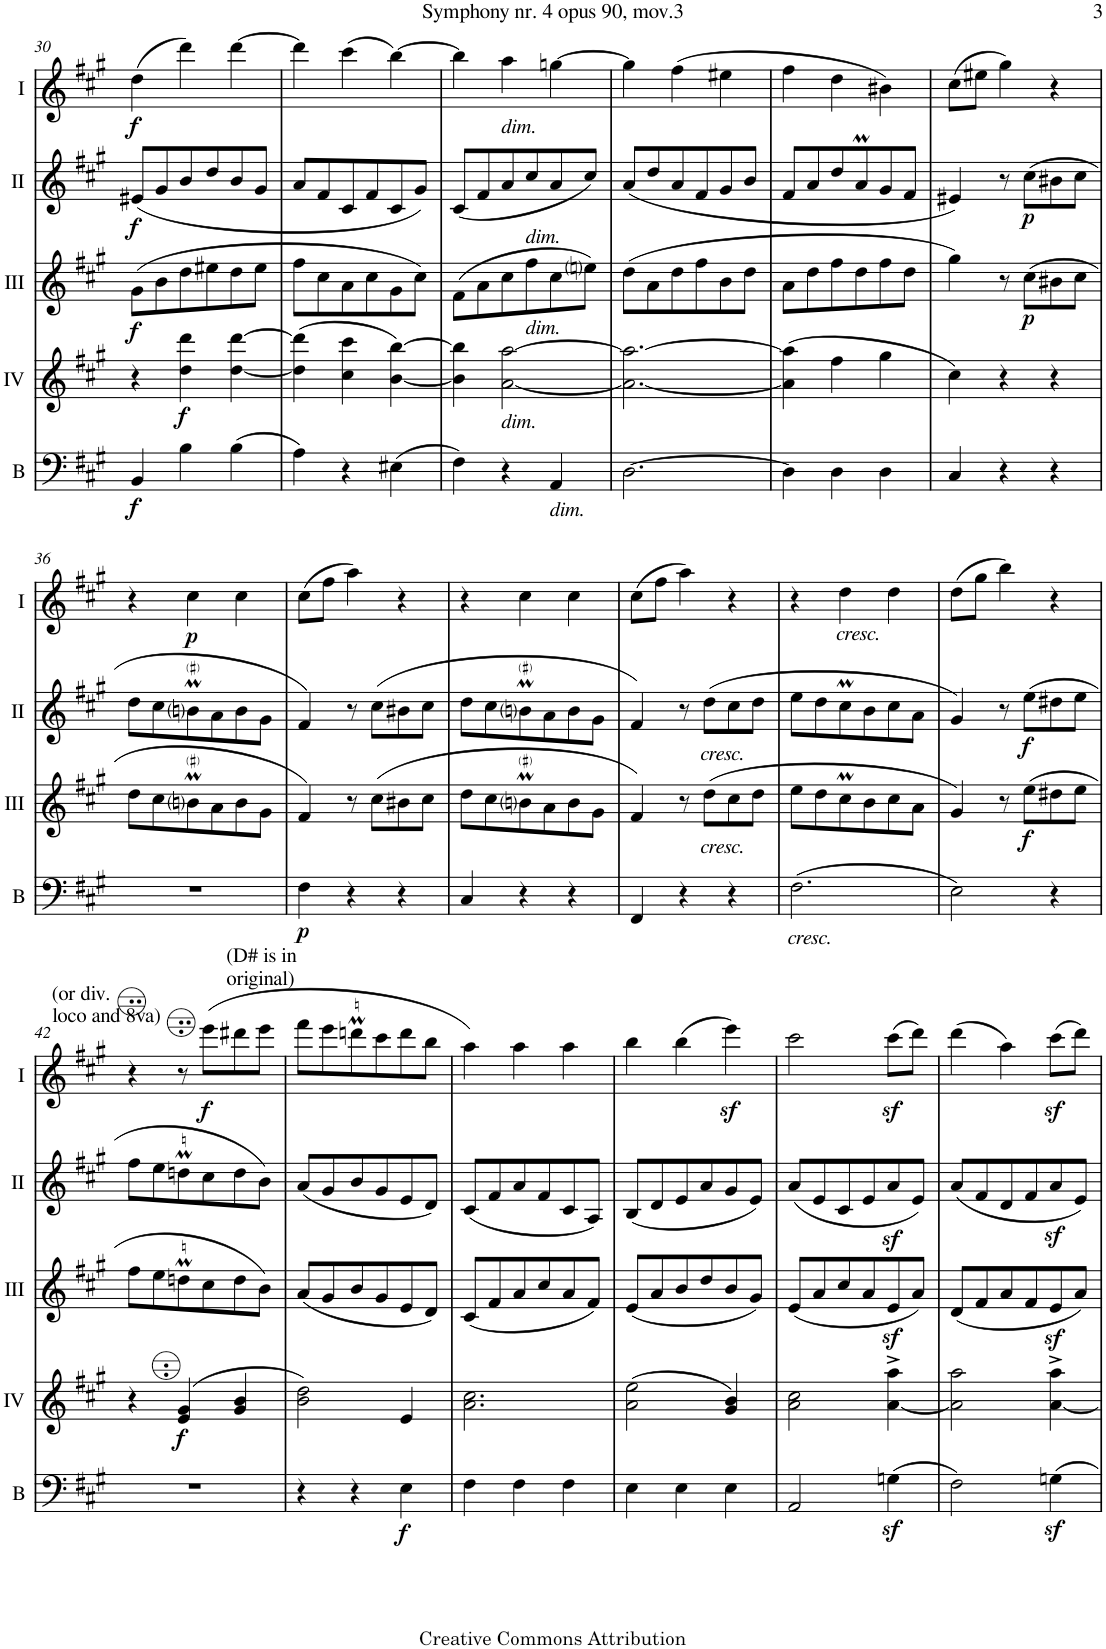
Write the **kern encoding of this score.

**kern	**dynam	**kern	**dynam	**kern	**dynam	**kern	**dynam	**kern	**dynam
*part5	*part5	*part4	*part4	*part3	*part3	*part2	*part2	*part1	*part1
*staff5	*staff5	*staff4	*staff4	*staff3	*staff3	*staff2	*staff2	*staff1	*staff1
*I"Bass	*	*I"Acc. 4	*	*I"Acc. 3	*	*I"Acc. 2	*	*I"Acc. 1	*
*I'B	*	*	*	*	*	*	*	*	*
!!LO:PB:g=z
*clefF4	*	*clefG2	*	*clefG2	*	*clefG2	*	*clefG2	*
*Trd7c12	*	*Trd7c12	*	*Trd7c12	*	*	*	*	*
*k[f#c#g#]	*	*k[f#c#g#]	*	*k[f#c#g#]	*	*k[f#c#g#]	*	*k[f#c#g#]	*
*M3/4	*	*M3/4	*	*M3/4	*	*M3/4	*	*M3/4	*
=30	=30	=30	=30	=30	=30	=30	=30	=30	=30
!	!LO:DY:b	!	!	!	!LO:DY:b	!	!LO:DY:b	!	!LO:DY:b
4BB/	f	4r	.	(8g#\L	f	(<8e#X/L	f	(4dd\	f
.	.	.	.	8b\	.	8g#/	.	.	.
!	!	!	!LO:DY:b	!	!	!	!	!	!
4B\	.	4ddd\ 4dddd\	f	8dd\	.	8b/	.	4ddd\)	.
.	.	.	.	8ee#X\	.	8dd/	.	.	.
(4B\	.	[4ddd\ [4dddd\	.	8dd\	.	8b/	.	[4ddd\	.
.	.	.	.	8ee#\J	.	8g#/J	.	.	.
=31	=31	=31	=31	=31	=31	=31	=31	=31	=31
4A\)	.	(4ddd\] 4dddd\]	.	8ff#\L	.	8a/L	.	4ddd\]	.
.	.	.	.	8cc#\	.	8f#/	.	.	.
4r	.	4ccc#\ 4cccc#\	.	8a\	.	8c#/	.	(4ccc#\	.
.	.	.	.	8cc#\	.	8f#/	.	.	.
(4E#X\	.	[4bb\ [4bbb\)	.	8g#\	.	8c#/	.	[4bb\)	.
.	.	.	.	8cc#\J)	.	8g#/J)	.	.	.
=32	=32	=32	=32	=32	=32	=32	=32	=32	=32
4F#\)	.	4bb\] 4bbb\]	.	(8f#\L	.	(8c#/L	.	4bb\]	.
.	.	.	.	8a\	.	8f#/	.	.	.
!	!	!	!	!	!	!	!	!LO:TX:b:i:t=dim.	!
!	!	!LO:TX:b:i:t=dim.	!	!	!	!	!	!	!
4r	.	[2aa\ [2aaa\	.	8cc#\	.	8a/	.	4aa\	.
!	!	!	!	!	!	!LO:TX:b:i:t=dim.	!	!	!
!	!	!	!	!LO:TX:b:i:t=dim.	!	!	!	!	!
.	.	.	.	8ff#\	.	8cc#/	.	.	.
!LO:TX:b:i:t=dim.	!	!	!	!	!	!	!	!	!
4AA/	.	.	.	8cc#\	.	8a/	.	[4ggn\	.
.	.	.	.	8eeni\J)	.	8cc#/J)	.	.	.
=33	=33	=33	=33	=33	=33	=33	=33	=33	=33
[2.D\	.	2.aa\_ 2.aaa\_	.	(8dd\L	.	(<8a/L	.	4gg\]	.
.	.	.	.	8a\	.	8dd/	.	.	.
.	.	.	.	8dd\	.	8a/	.	(4ff#\	.
.	.	.	.	8ff#\	.	8f#/	.	.	.
.	.	.	.	8b\	.	8g#/	.	4ee#X\	.
.	.	.	.	8dd\J	.	8b/J	.	.	.
=34	=34	=34	=34	=34	=34	=34	=34	=34	=34
4D\]	.	(4aa\] 4aaa\]	.	8a\L	.	8f#/L	.	4ff#\	.
.	.	.	.	8dd\	.	8a/	.	.	.
4D\	.	4fff#\	.	8ff#\	.	8dd/	.	4dd\	.
.	.	.	.	8dd\	.	8aM/	.	.	.
4D\	.	4ggg#\	.	8ff#\	.	8g#/	.	4b#X\)	.
.	.	.	.	8dd\J	.	8f#/J	.	.	.
=35	=35	=35	=35	=35	=35	=35	=35	=35	=35
4C#/	.	4ccc#\)	.	4gg#\)	.	4e#X/)	.	(8cc#\L	.
.	.	.	.	.	.	.	.	8ee#X\J	.
4r	.	4r	.	8r	.	8r	.	4gg#\)	.
!	!	!	!	!	!LO:DY:b	!	!LO:DY:b	!	!
.	.	.	.	(8cc#\L	p	(8cc#\L	p	.	.
4r	.	4r	.	8b#X\	.	8b#X\	.	4r	.
.	.	.	.	8cc#\J	.	8cc#\J	.	.	.
!!LO:LB:g=z
=36	=36	=36	=36	=36	=36	=36	=36	=36	=36
2.r	.	2.r	.	8dd\L	.	8dd\L	.	4r	.
.	.	.	.	8cc#\	.	8cc#\	.	.	.
!	!	!	!	!LO:MOR:acc=#	!	!LO:MOR:acc=#	!	!	!LO:DY:b
.	.	.	.	8bniM\	.	8bniM\	.	4cc#\	p
.	.	.	.	8a\	.	8a\	.	.	.
.	.	.	.	8b\	.	8b\	.	4cc#\	.
.	.	.	.	8g#\J	.	8g#\J	.	.	.
=37	=37	=37	=37	=37	=37	=37	=37	=37	=37
!	!LO:DY:b	!	!	!	!	!	!	!	!
4F#\	p	2.r	.	4f#/)	.	4f#/)	.	(8cc#\L	.
.	.	.	.	.	.	.	.	8ff#\J	.
4r	.	.	.	8r	.	8r	.	4aa\)	.
.	.	.	.	(8cc#\L	.	(8cc#\L	.	.	.
4r	.	.	.	8b#X\	.	8b#X\	.	4r	.
.	.	.	.	8cc#\J	.	8cc#\J	.	.	.
=38	=38	=38	=38	=38	=38	=38	=38	=38	=38
4C#/	.	2.r	.	8dd\L	.	8dd\L	.	4r	.
.	.	.	.	8cc#\	.	8cc#\	.	.	.
!	!	!	!	!LO:MOR:acc=#	!	!LO:MOR:acc=#	!	!	!
4r	.	.	.	8bniM\	.	8bniM\	.	4cc#\	.
.	.	.	.	8a\	.	8a\	.	.	.
4r	.	.	.	8b\	.	8b\	.	4cc#\	.
.	.	.	.	8g#\J	.	8g#\J	.	.	.
=39	=39	=39	=39	=39	=39	=39	=39	=39	=39
4FF#/	.	2.r	.	4f#/)	.	4f#/)	.	(8cc#\L	.
.	.	.	.	.	.	.	.	8ff#\J	.
4r	.	.	.	8r	.	8r	.	4aa\)	.
!	!	!	!	!	!	!LO:TX:b:i:t=cresc.	!	!	!
!	!	!	!	!LO:TX:b:i:t=cresc.	!	!	!	!	!
.	.	.	.	(8dd\L	.	(8dd\L	.	.	.
4r	.	.	.	8cc#\	.	8cc#\	.	4r	.
.	.	.	.	8dd\J	.	8dd\J	.	.	.
=40	=40	=40	=40	=40	=40	=40	=40	=40	=40
!LO:TX:b:i:t=cresc.	!	!	!	!	!	!	!	!	!
(2.F#\	.	2.r	.	8ee\L	.	8ee\L	.	4r	.
.	.	.	.	8dd\	.	8dd\	.	.	.
!	!	!	!	!	!	!	!	!LO:TX:b:i:t=cresc.	!
.	.	.	.	8cc#m\	.	8cc#m\	.	4dd\	.
.	.	.	.	8b\	.	8b\	.	.	.
.	.	.	.	8cc#\	.	8cc#\	.	4dd\	.
.	.	.	.	8a\J	.	8a\J	.	.	.
=41	=41	=41	=41	=41	=41	=41	=41	=41	=41
2E\)	.	2.r	.	4g#/)	.	4g#/)	.	(8dd\L	.
.	.	.	.	.	.	.	.	8gg#\J	.
.	.	.	.	8r	.	8r	.	4bb\)	.
!	!	!	!	!	!LO:DY:b	!	!LO:DY:b	!	!
.	.	.	.	(8ee\L	f	(8ee\L	f	.	.
4r	.	.	.	8dd#X\	.	8dd#X\	.	4r	.
.	.	.	.	8ee\J	.	8ee\J	.	.	.
!!LO:LB:g=z
=42	=42	=42	=42	=42	=42	=42	=42	=42	=42
2.r	.	4r	.	8ff#\L	.	8ff#\L	.	4r	.
.	.	.	.	8ee\	.	8ee\	.	.	.
!	!	!	!LO:DY:b	!	!	!	!	!	!
.	.	(4e/ 4g#/	f	8ddnM\	.	8ddnM\	.	8r	.
!	!	!	!	!	!	!	!	!LO:TX:a:t=(or div.	!
!	!	!	!	!	!	!	!	!LO:TX:a:t=loco and 8va)	!
!	!	!	!	!	!	!	!	!	!LO:DY:b
.	.	.	.	8cc#\	.	8cc#\	.	(8ee\L	f
!	!	!	!	!	!	!	!	!LO:TX:a:t=(D# is in	!
!	!	!	!	!	!	!	!	!LO:TX:a:t=original)	!
.	.	4g#/ 4b/	.	8dd\	.	8dd\	.	8dd#X\	.
.	.	.	.	8b\J)	.	8b\J)	.	8ee\J	.
=43	=43	=43	=43	=43	=43	=43	=43	=43	=43
4r	.	2b\ 2dd\)	.	(8a/L	.	(8a/L	.	8ff#\L	.
.	.	.	.	8g#/	.	8g#/	.	8ee\	.
4r	.	.	.	8b/	.	8b/	.	8ddnM\	.
.	.	.	.	8g#/	.	8g#/	.	8cc#\	.
!	!LO:DY:b	!	!	!	!	!	!	!	!
4E\	f	4e/	.	8e/	.	8e/	.	8dd\	.
.	.	.	.	8d/J)	.	8d/J)	.	8b\J	.
=44	=44	=44	=44	=44	=44	=44	=44	=44	=44
4F#\	.	2.a\ 2.cc#\	.	(8c#/L	.	(8c#/L	.	4a\)	.
.	.	.	.	8f#/	.	8f#/	.	.	.
4F#\	.	.	.	8a/	.	8a/	.	4a\	.
.	.	.	.	8cc#/	.	8f#/	.	.	.
4F#\	.	.	.	8a/	.	8c#/	.	4a\	.
.	.	.	.	8f#/J)	.	8A/J)	.	.	.
=45	=45	=45	=45	=45	=45	=45	=45	=45	=45
4E\	.	(2a\ 2ee\	.	(8e/L	.	(8B/L	.	4b\	.
.	.	.	.	8a/	.	8d/	.	.	.
4E\	.	.	.	8b/	.	8e/	.	(4b\	.
.	.	.	.	8dd/	.	8a/	.	.	.
4E\	.	4g#/ 4b/)	.	8b/	.	8g#/	.	4eez<\)	.
.	.	.	.	8g#/J)	.	8e/J)	.	.	.
=46	=46	=46	=46	=46	=46	=46	=46	=46	=46
2AA/	.	2a\ 2cc#\	.	(8e/L	.	(8a/L	.	2cc#\	.
.	.	.	.	8a/	.	8e/	.	.	.
.	.	.	.	8cc#/	.	8c#/	.	.	.
.	.	.	.	8a/	.	8e/	.	.	.
(4Gnz<\	.	[4a\^ 4aa\^	.	8ez</	.	8az</	.	(8cc#z<\L	.
.	.	.	.	8a/J)	.	8e/J)	.	8dd\J)	.
=47	=47	=47	=47	=47	=47	=47	=47	=47	=47
2F#\)	.	2a\] 2aa\	.	(8d/L	.	(8a/L	.	(4dd\	.
.	.	.	.	8f#/	.	8f#/	.	.	.
.	.	.	.	8a/	.	8d/	.	4a\)	.
.	.	.	.	8f#/	.	8f#/	.	.	.
4Gnz<\	.	[4a\^ 4aa\^	.	8ez</	.	8az</	.	(8cc#z<\L	.
.	.	.	.	8a/J)	.	8e/J)	.	8dd\J)	.
=	=	=	=	=	=	=	=	=	=
*-	*-	*-	*-	*-	*-	*-	*-	*-	*-
